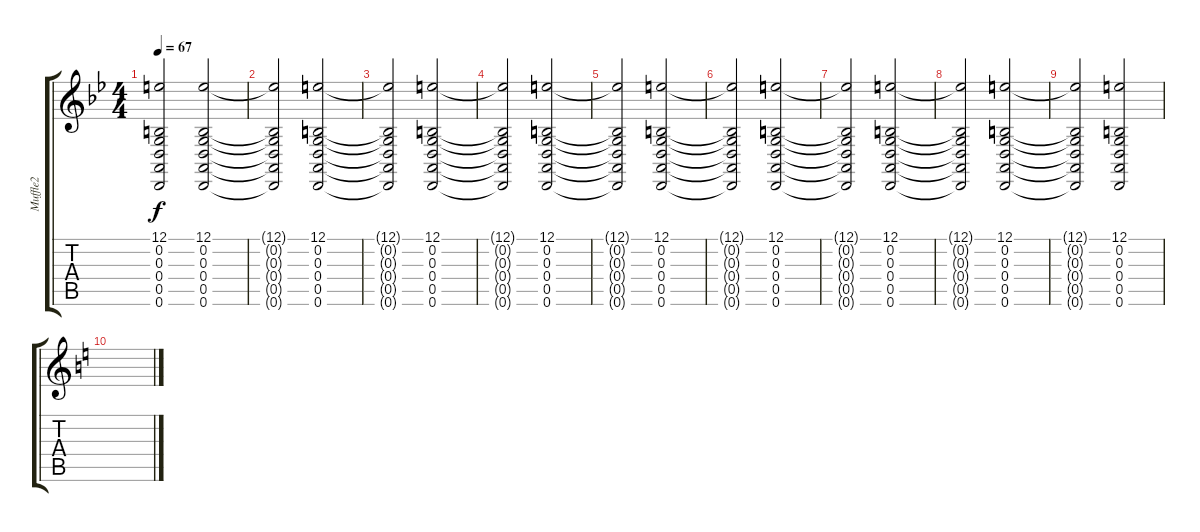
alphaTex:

\track ("Muffle2" "Muffle2") {instrument seashore}
\staff {score tabs}
\tuning (E4 B3 G3 D3 A2 D2) {hide}
\ts (4 4)
\tempo 67
\clef g2
\ks bb
(12.1{t} 0.2{t} 0.3{t} 0.4{t} 0.5{t} 0.6{t}).2{dy f volume 12} (12.1 0.2 0.3 0.4 0.5 0.6).2 |
(12.1{t} 0.2{t} 0.3{t} 0.4{t} 0.5{t} 0.6{t}).2{volume 13} (12.1 0.2 0.3 0.4 0.5 0.6).2 |
(12.1{t} 0.2{t} 0.3{t} 0.4{t} 0.5{t} 0.6{t}).2{volume 13} (12.1 0.2 0.3 0.4 0.5 0.6).2 |
(12.1{t} 0.2{t} 0.3{t} 0.4{t} 0.5{t} 0.6{t}).2{volume 14} (12.1 0.2 0.3 0.4 0.5 0.6).2 |
(12.1{t} 0.2{t} 0.3{t} 0.4{t} 0.5{t} 0.6{t}).2{volume 14} (12.1 0.2 0.3 0.4 0.5 0.6).2 |
(12.1{t} 0.2{t} 0.3{t} 0.4{t} 0.5{t} 0.6{t}).2{volume 15} (12.1 0.2 0.3 0.4 0.5 0.6).2 |
(12.1{t} 0.2{t} 0.3{t} 0.4{t} 0.5{t} 0.6{t}).2{volume 15} (12.1 0.2 0.3 0.4 0.5 0.6).2 |
(12.1{t} 0.2{t} 0.3{t} 0.4{t} 0.5{t} 0.6{t}).2{volume 16} (12.1 0.2 0.3 0.4 0.5 0.6).2 |
(12.1{t} 0.2{t} 0.3{t} 0.4{t} 0.5{t} 0.6{t}).2{volume 16} (12.1 0.2 0.3 0.4 0.5 0.6).2 |
\ks c
